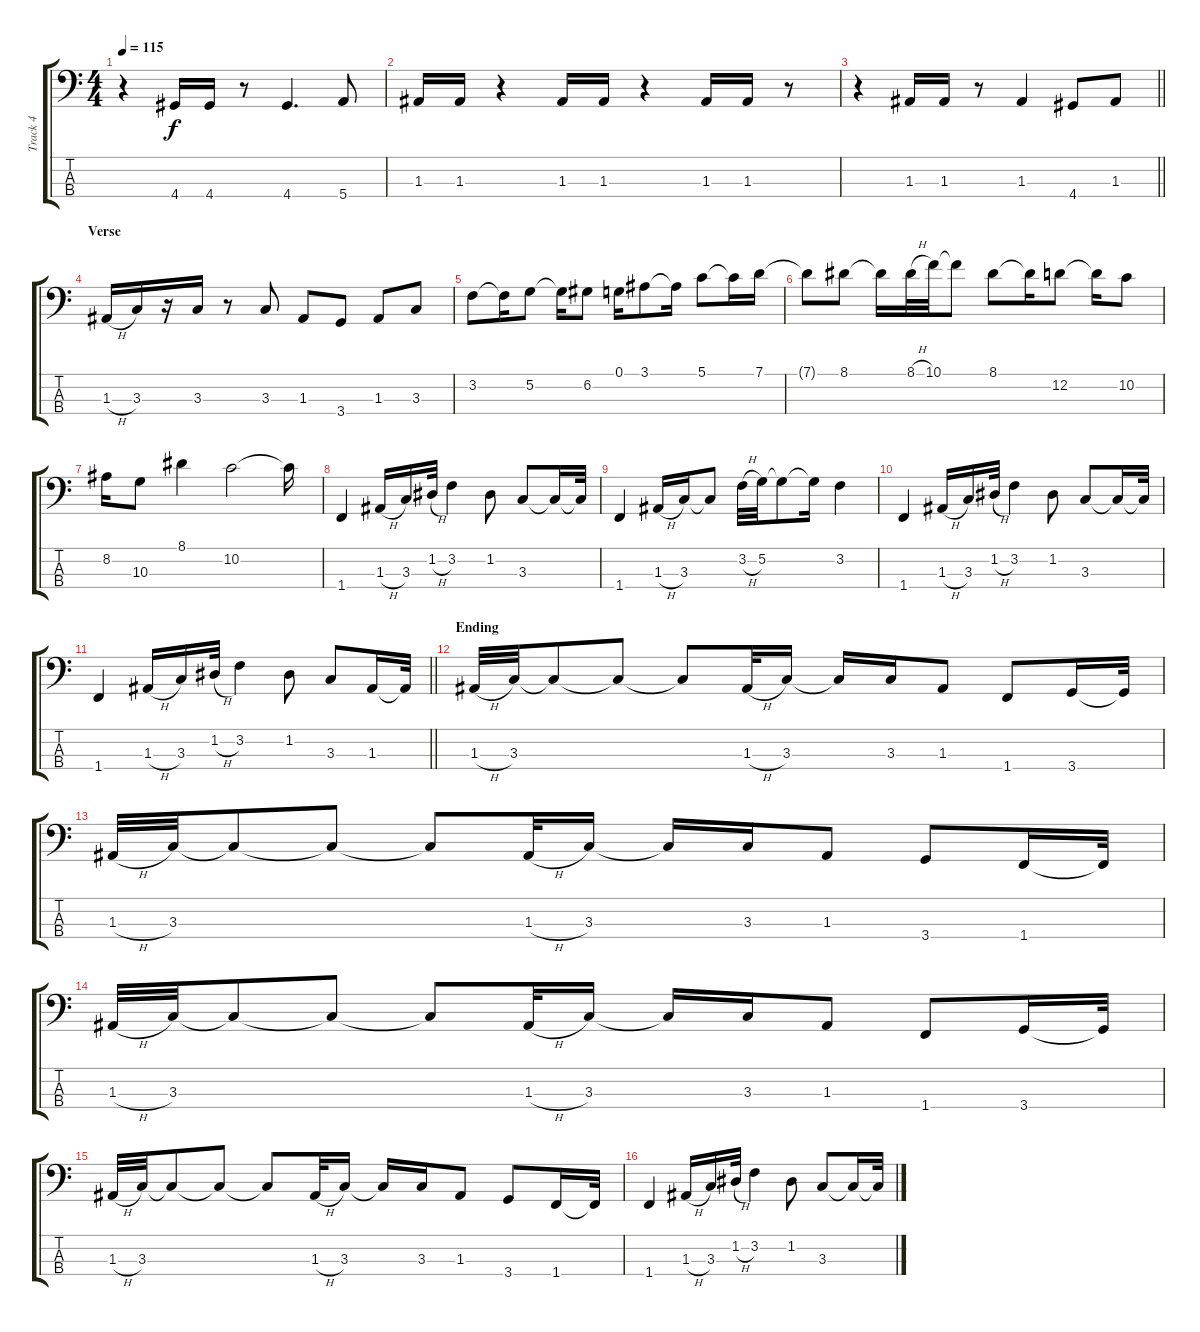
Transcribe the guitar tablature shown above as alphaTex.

\track ("Track 4" "Track 4") {instrument slapbass1}
\staff {score tabs}
\tuning (G2 D2 A1 E1) {hide}
\ts (4 4)
\tempo 115
\clef f4
\ks c
r.4{dy f} 4.4.16 4.4.16 r.8 4.4.4{d} 5.4.8 |
1.3.16 1.3.16 r.4 1.3.16 1.3.16 r.4 1.3.16 1.3.16 r.8 |
\barLineRight lightlight
r.4 1.3.16 1.3.16 r.8 1.3.4 4.4.8 1.3.8 |
\section ("" "Verse")
1.3{h}.16 3.3.16 r.16 3.3.16 r.8 3.3.8 1.3.8 3.4.8 1.3.8 3.3.8 |
3.2.8 3.2{t}.16 5.2.8 5.2{t}.16 6.2.8 0.1.16 3.1.8 3.1{t}.16 5.1.8 5.1{t}.16 7.1.16 |
7.1{t}.8 8.1.8 8.1{t}.16 8.1{h}.32 10.1.32 10.1{t}.8 8.1.8 8.1{t}.16 12.2.8 12.2{t}.16 10.2.8 |
8.2.16 10.3.8 8.1.4 10.2.2 10.2{t}.16 |
1.4.4 1.3{h}.16 3.3.16 1.2{h}.32 3.2.4 1.2.8 3.3.8 3.3{t}.16 3.3{t}.32 |
1.4.4 1.3{h}.16 3.3.16 3.3{t}.8 3.2{h}.32 5.2.32 5.2{t}.8 5.2{t}.16 3.2.4 |
1.4.4 1.3{h}.16 3.3.16 1.2{h}.32 3.2.4 1.2.8 3.3.8 3.3{t}.16 3.3{t}.32 |
\barLineRight lightlight
1.4.4 1.3{h}.16 3.3.16 1.2{h}.32 3.2.4 1.2.8 3.3.8 1.3.16 1.3{t}.32 |
\section ("" "Ending")
1.3{h}.32 3.3.32 3.3{t}.8 3.3{t}.8 3.3{t}.8 1.3{h}.32 3.3.16 3.3{t}.16 3.3.16 1.3.8 1.4.8 3.4.16 3.4{t}.32 |
1.3{h}.32 3.3.32 3.3{t}.8 3.3{t}.8 3.3{t}.8 1.3{h}.32 3.3.16 3.3{t}.16 3.3.16 1.3.8 3.4.8 1.4.16 1.4{t}.32 |
1.3{h}.32 3.3.32 3.3{t}.8 3.3{t}.8 3.3{t}.8 1.3{h}.32 3.3.16 3.3{t}.16 3.3.16 1.3.8 1.4.8 3.4.16 3.4{t}.32 |
1.3{h}.32 3.3.32 3.3{t}.8 3.3{t}.8 3.3{t}.8 1.3{h}.32 3.3.16 3.3{t}.16 3.3.16 1.3.8 3.4.8 1.4.16 1.4{t}.32 |
1.4.4 1.3{h}.16 3.3.16 1.2{h}.32 3.2.4 1.2.8 3.3.8 3.3{t}.16 3.3{t}.32
